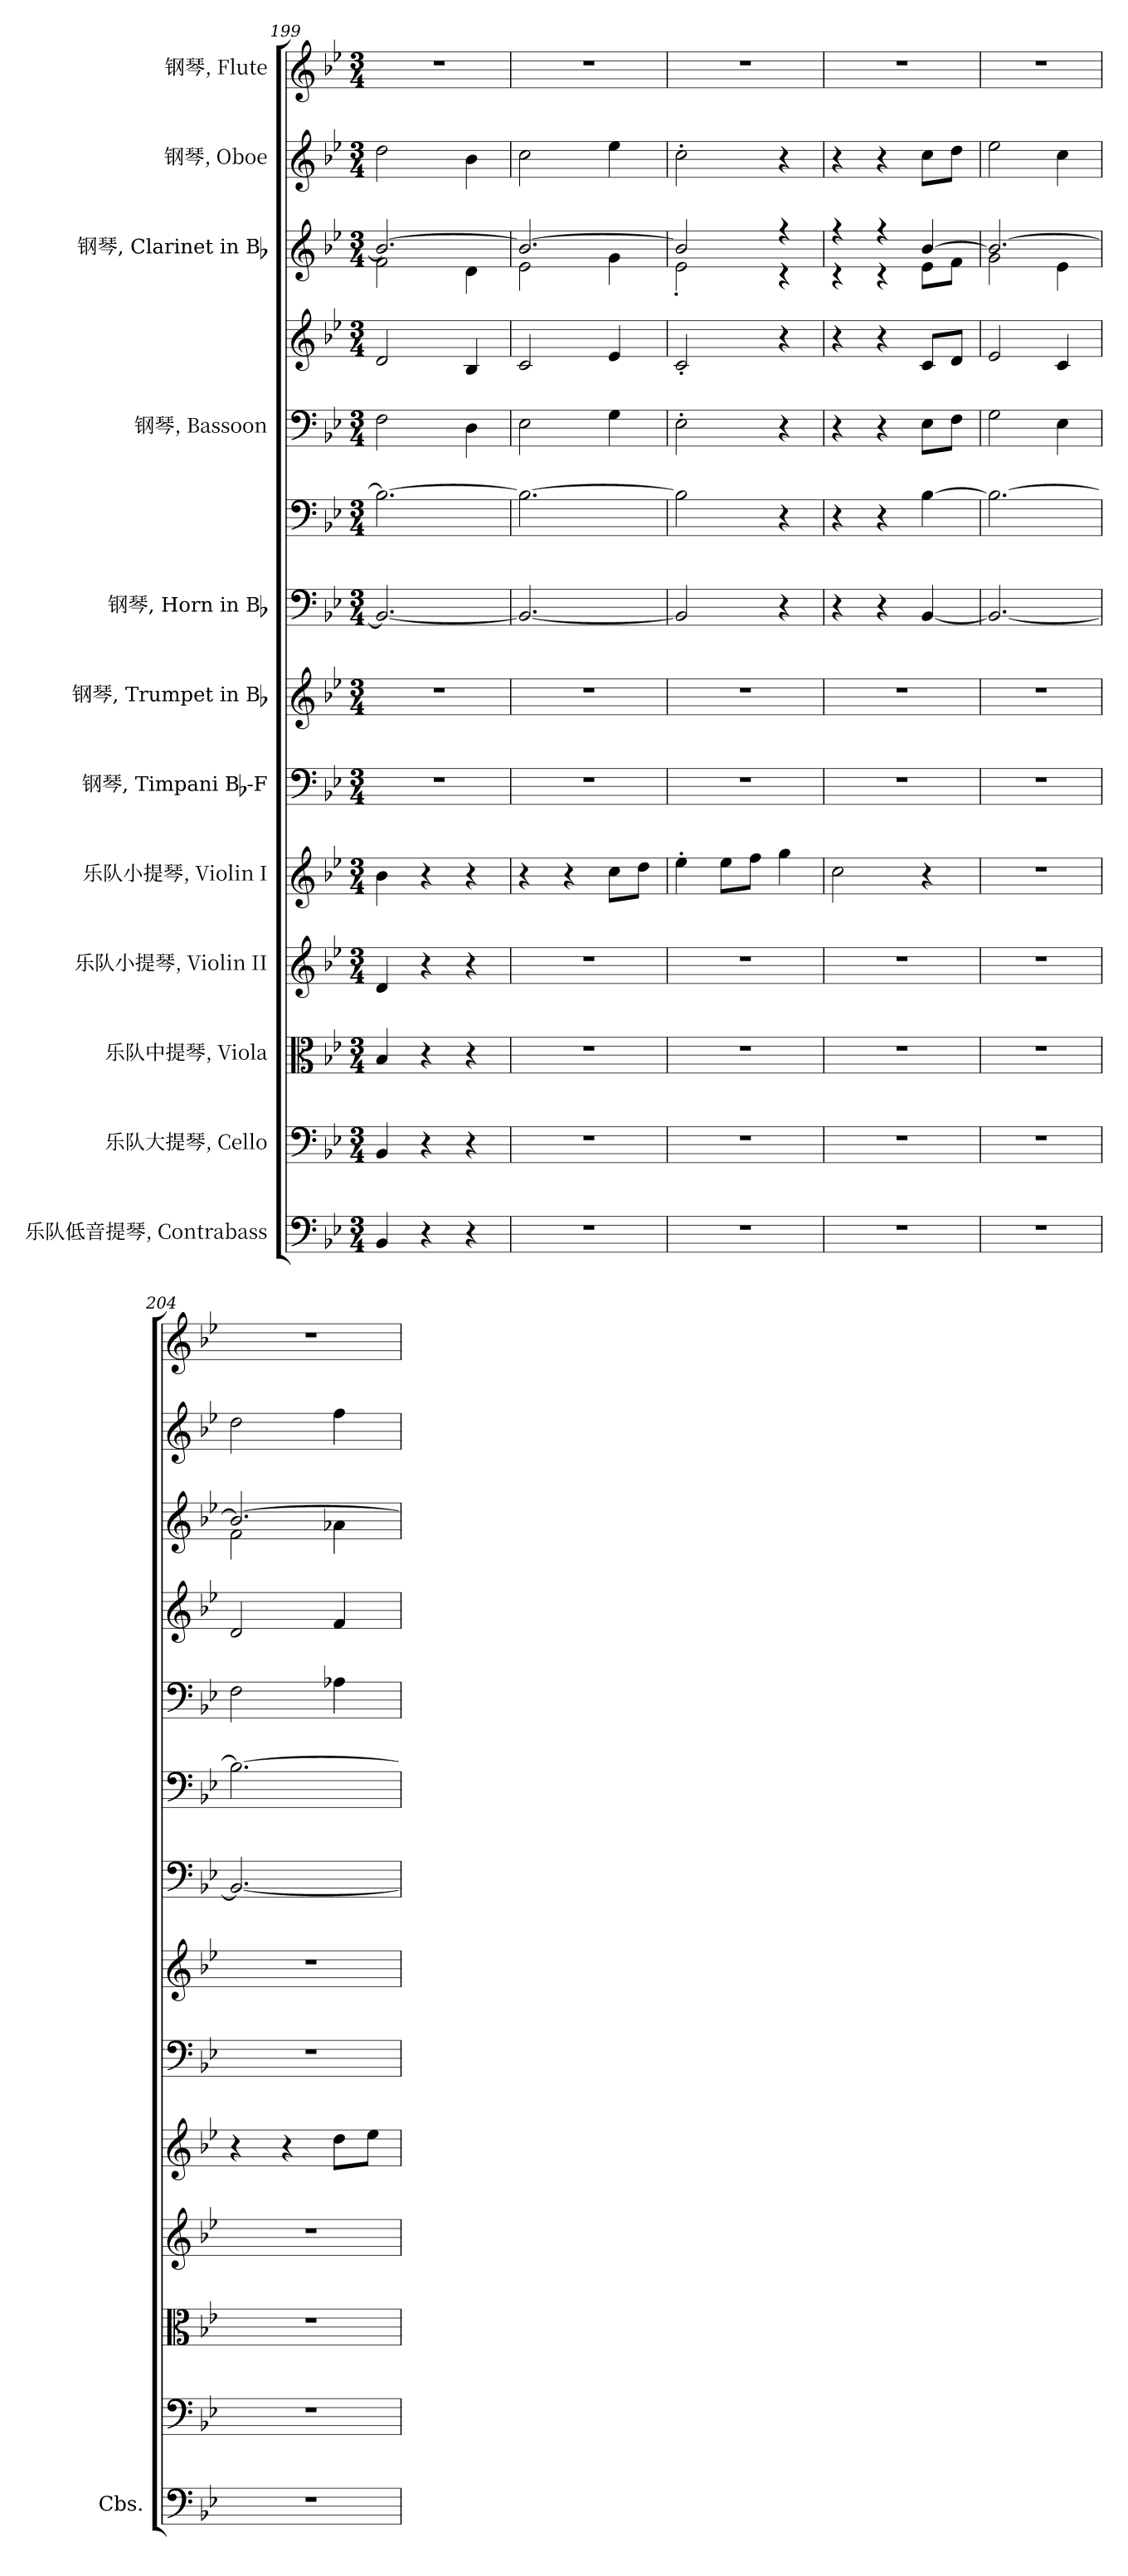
**kern	**kern	**kern	**kern	**kern	**kern	**kern	**kern	**kern	**kern	**kern	**kern	**kern	**kern
*part12	*part11	*part10	*part9	*part8	*part7	*part6	*part5	*part5	*part4	*part4	*part3	*part2	*part1
*staff14	*staff13	*staff12	*staff11	*staff10	*staff9	*staff8	*staff7	*staff6	*staff5	*staff4	*staff3	*staff2	*staff1
*I"乐队低音提琴, Contrabass	*I"乐队大提琴, Cello	*I"乐队中提琴, Viola	*I"乐队小提琴, Violin II	*I"乐队小提琴, Violin I	*I"钢琴, Timpani Bb-F	*I"钢琴, Trumpet in Bb	*I"钢琴, Horn in Bb	*	*I"钢琴, Bassoon	*	*I"钢琴, Clarinet in Bb	*I"钢琴, Oboe	*I"钢琴, Flute
*I'Cbs.	*	*	*	*	*	*	*	*	*	*	*	*	*
*clefF4	*clefF4	*clefC3	*clefG2	*clefG2	*clefF4	*clefG2	*clefF4	*clefF4	*clefF4	*clefG2	*clefG2	*clefG2	*clefG2
*ITrd7c12	*	*	*	*	*	*	*	*	*	*	*	*	*
*k[b-e-]	*k[b-e-]	*k[b-e-]	*k[b-e-]	*k[b-e-]	*k[b-e-]	*k[b-e-]	*k[b-e-]	*k[b-e-]	*k[b-e-]	*k[b-e-]	*k[b-e-]	*k[b-e-]	*k[b-e-]
*M3/4	*M3/4	*M3/4	*M3/4	*M3/4	*M3/4	*M3/4	*M3/4	*M3/4	*M3/4	*M3/4	*M3/4	*M3/4	*M3/4
=199	=199	=199	=199	=199	=199	=199	=199	=199	=199	=199	=199	=199	=199
*	*	*	*	*	*	*	*	*	*	*	*^	*	*
4BBB-/	4BB-/	4B-/	4d/	4b-\	2.r	2.r	2.BB-/_	2.B-\_	2F\	2d/	2.b-/_	2f\	2dd\	2.r
4r	4r	4r	4r	4r	.	.	.	.	.	.	.	.	.	.
4r	4r	4r	4r	4r	.	.	.	.	4D\	4B-/	.	4d\	4b-\	.
=200	=200	=200	=200	=200	=200	=200	=200	=200	=200	=200	=200	=200	=200	=200
2.r	2.r	2.r	2.r	4r	2.r	2.r	2.BB-/_	2.B-\_	2E-\	2c/	2.b-/_	2e-\	2cc\	2.r
.	.	.	.	4r	.	.	.	.	.	.	.	.	.	.
.	.	.	.	8cc\L	.	.	.	.	4G\	4e-/	.	4g\	4ee-\	.
.	.	.	.	8dd\J	.	.	.	.	.	.	.	.	.	.
=201	=201	=201	=201	=201	=201	=201	=201	=201	=201	=201	=201	=201	=201	=201
2.r	2.r	2.r	2.r	4ee-'\	2.r	2.r	2BB-/]	2B-\]	2E-'\	2c'/	2b-/]	2e-'\	2cc'\	2.r
.	.	.	.	8ee-\L	.	.	.	.	.	.	.	.	.	.
.	.	.	.	8ff\J	.	.	.	.	.	.	.	.	.	.
.	.	.	.	4gg\	.	.	4r	4r	4r	4r	4r	4r	4r	.
!!LO:PB:g=z
=202	=202	=202	=202	=202	=202	=202	=202	=202	=202	=202	=202	=202	=202	=202
2.r	2.r	2.r	2.r	2cc\	2.r	2.r	4r	4r	4r	4r	4r	4r	4r	2.r
.	.	.	.	.	.	.	4r	4r	4r	4r	4r	4r	4r	.
.	.	.	.	4r	.	.	[4BB-/	[4B-\	8E-\L	8c/L	[4b-/	8e-\L	8cc\L	.
.	.	.	.	.	.	.	.	.	8F\J	8d/J	.	8f\J	8dd\J	.
=203	=203	=203	=203	=203	=203	=203	=203	=203	=203	=203	=203	=203	=203	=203
2.r	2.r	2.r	2.r	2.r	2.r	2.r	2.BB-/_	2.B-\_	2G\	2e-/	2.b-/_	2g\	2ee-\	2.r
.	.	.	.	.	.	.	.	.	4E-\	4c/	.	4e-\	4cc\	.
=204	=204	=204	=204	=204	=204	=204	=204	=204	=204	=204	=204	=204	=204	=204
2.r	2.r	2.r	2.r	4r	2.r	2.r	2.BB-/_	2.B-\_	2F\	2d/	2.b-/_	2f\	2dd\	2.r
.	.	.	.	4r	.	.	.	.	.	.	.	.	.	.
.	.	.	.	8dd\L	.	.	.	.	4A-X\	4f/	.	4a-X\	4ff\	.
.	.	.	.	8ee-\J	.	.	.	.	.	.	.	.	.	.
*	*	*	*	*	*	*	*	*	*	*	*v	*v	*	*
=	=	=	=	=	=	=	=	=	=	=	=	=	=
*-	*-	*-	*-	*-	*-	*-	*-	*-	*-	*-	*-	*-	*-
